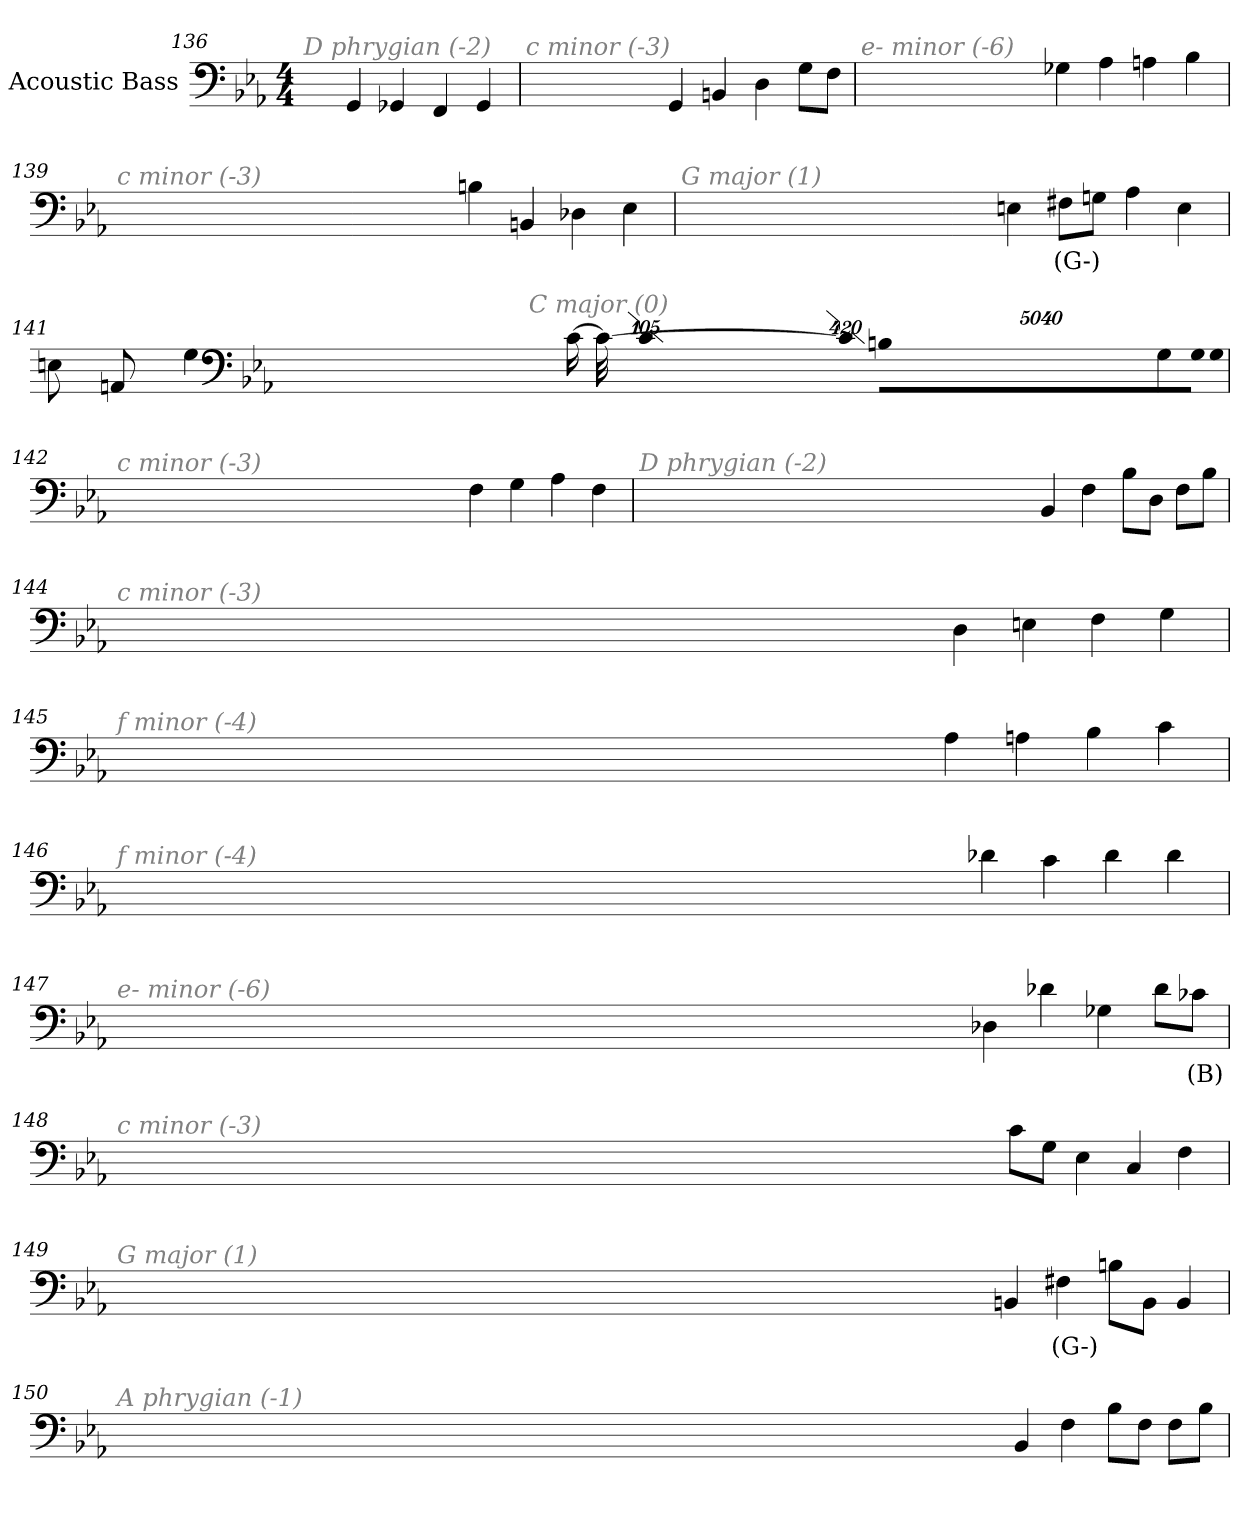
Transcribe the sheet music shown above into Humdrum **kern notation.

**kern	**text
*part1	*part1
*staff1	*staff1
*I"Acoustic Bass	*
*clefF4	*
*ITrd7c12	*
*k[b-e-a-]	*
*E-:	*
*M4/4	*
=136	=136
!LO:TX:i:color=#808080:t=D phrygian (-2)	!
4GGG	.
4GGG-X	.
4FFF	.
4GGG-	.
=137	=137
!LO:TX:i:color=#808080:t=c minor (-3)	!
4GGG	.
4BBBn	.
4DD	.
8GGL	.
8FFJ	.
=138	=138
!LO:TX:i:color=#808080:t=e- minor (-6)	!
4GG-X	.
4AA-	.
4AAn	.
4BB-	.
=139	=139
!LO:TX:i:color=#808080:t=c minor (-3)	!
4BBn	.
4BBBn	.
4DD-X	.
4EE-	.
=140	=140
!LO:TX:i:color=#808080:t=G major (1)	!
4EEn	.
8FF#XiL	(G-)
8GGnJ	.
4AA-	.
4EE	.
=141	=141
!LO:TX:i:color=#808080:t=C major (0)	!
4GG	.
!LO:N:vis=8	!
40320%3347GGL	.
!LO:N:vis=8	!
40320%3347GG	.
!LO:N:vis=8	!
40320%3347BBnJ	.
!LO:N:vis=1024	!
[13440%13CL	.
16CL_	.
32CL_	.
!LO:N:vis=1024%31	!
13440%407CL]	.
8GGJ	.
8EEnL	.
8AAAnJ	.
=142	=142
!LO:TX:i:color=#808080:t=c minor (-3)	!
4FF	.
4GG	.
4AA-	.
4FF	.
=143	=143
!LO:TX:i:color=#808080:t=D phrygian (-2)	!
4BBB-	.
4FF	.
8BB-L	.
8DDJ	.
8FFL	.
8BB-J	.
=144	=144
!LO:TX:i:color=#808080:t=c minor (-3)	!
4DD	.
4EEn	.
4FF	.
4GG	.
=145	=145
!LO:TX:i:color=#808080:t=f minor (-4)	!
4AA-	.
4AAn	.
4BB-	.
4C	.
=146	=146
!LO:TX:i:color=#808080:t=f minor (-4)	!
4D-X	.
4C	.
4D-	.
4D-	.
=147	=147
!LO:TX:i:color=#808080:t=e- minor (-6)	!
4DD-X	.
4D-X	.
4GG-X	.
8D-L	.
8C-XiJ	(B)
=148	=148
!LO:TX:i:color=#808080:t=c minor (-3)	!
8CL	.
8GGJ	.
4EE-	.
4CC	.
4FF	.
=149	=149
!LO:TX:i:color=#808080:t=G major (1)	!
4BBBn	.
4FF#Xi	(G-)
8BBnL	.
8BBBJ	.
4BBB	.
=150	=150
!LO:TX:i:color=#808080:t=A phrygian (-1)	!
4BBB-	.
4FF	.
8BB-L	.
8FFJ	.
8FFL	.
8BB-J	.
=	=
*-	*-
